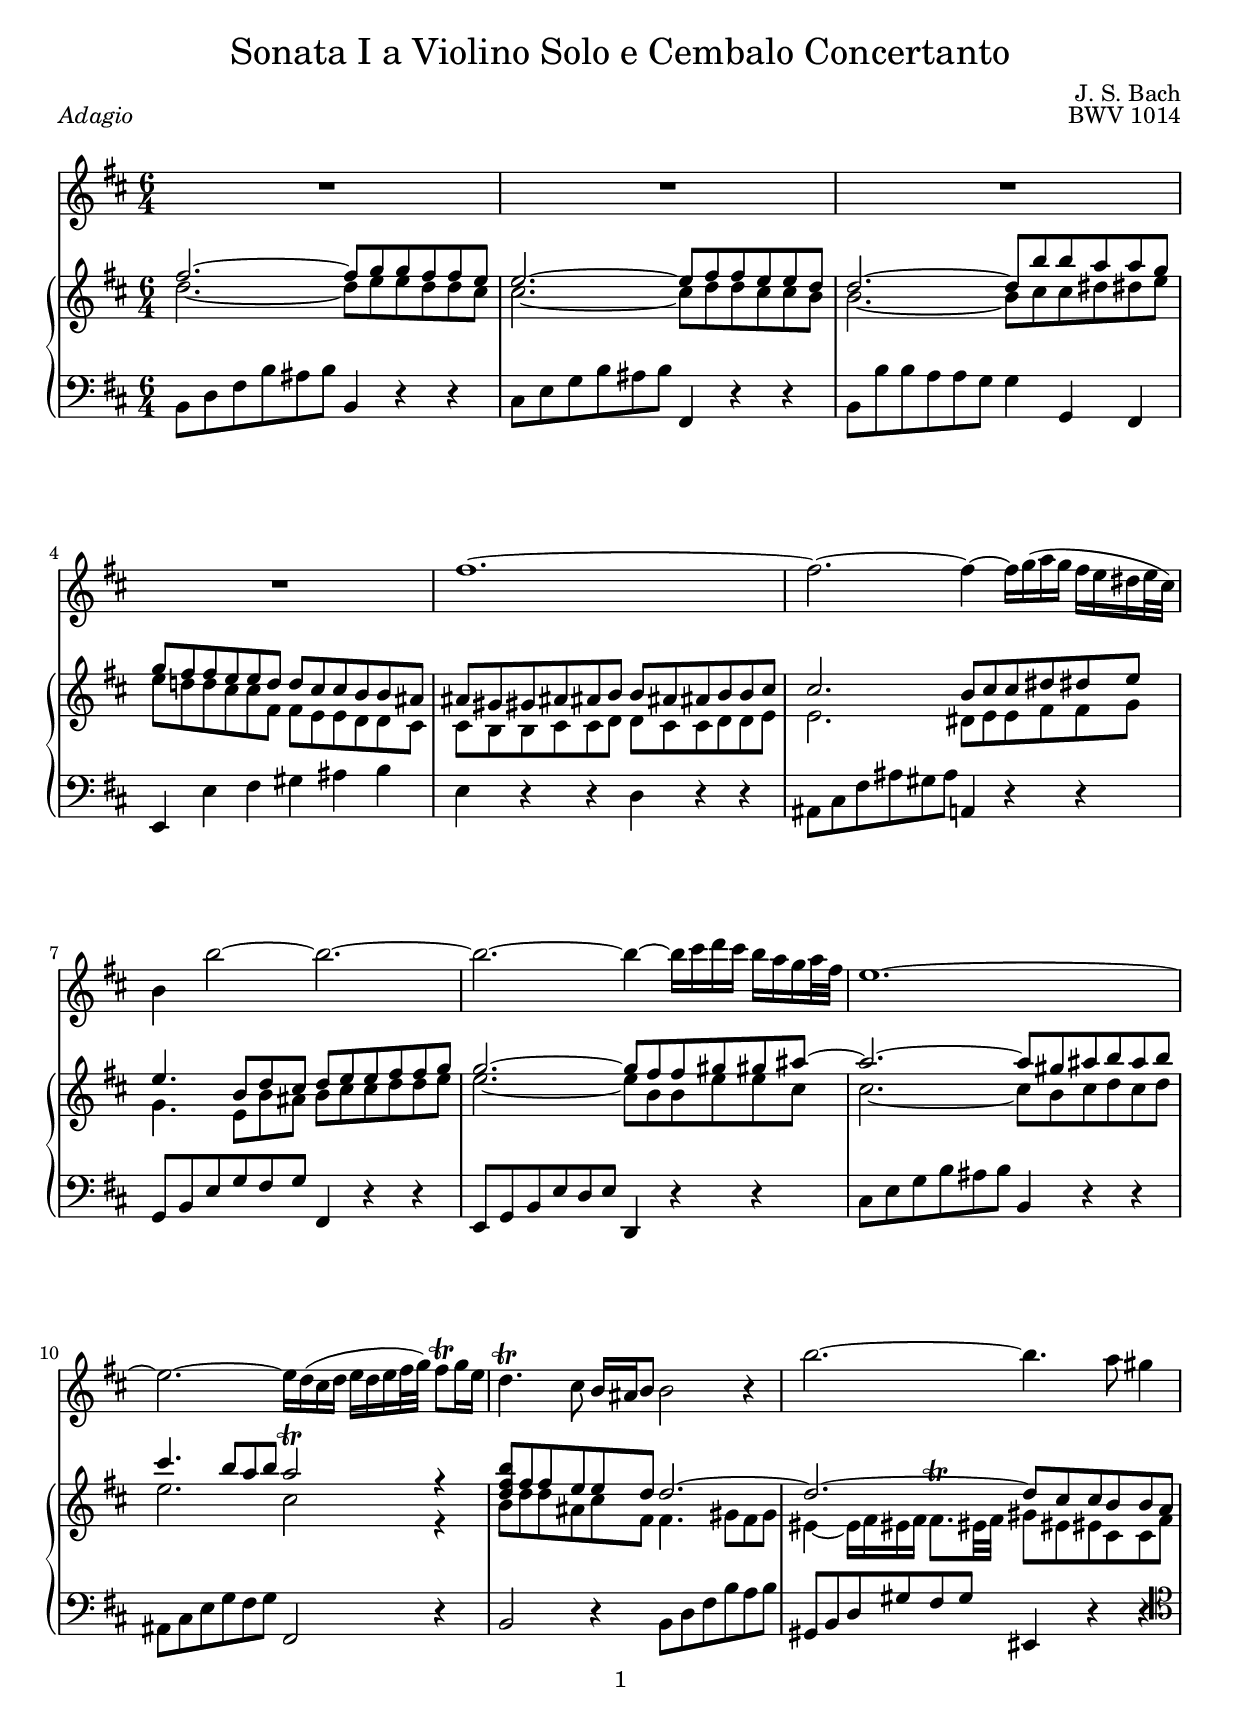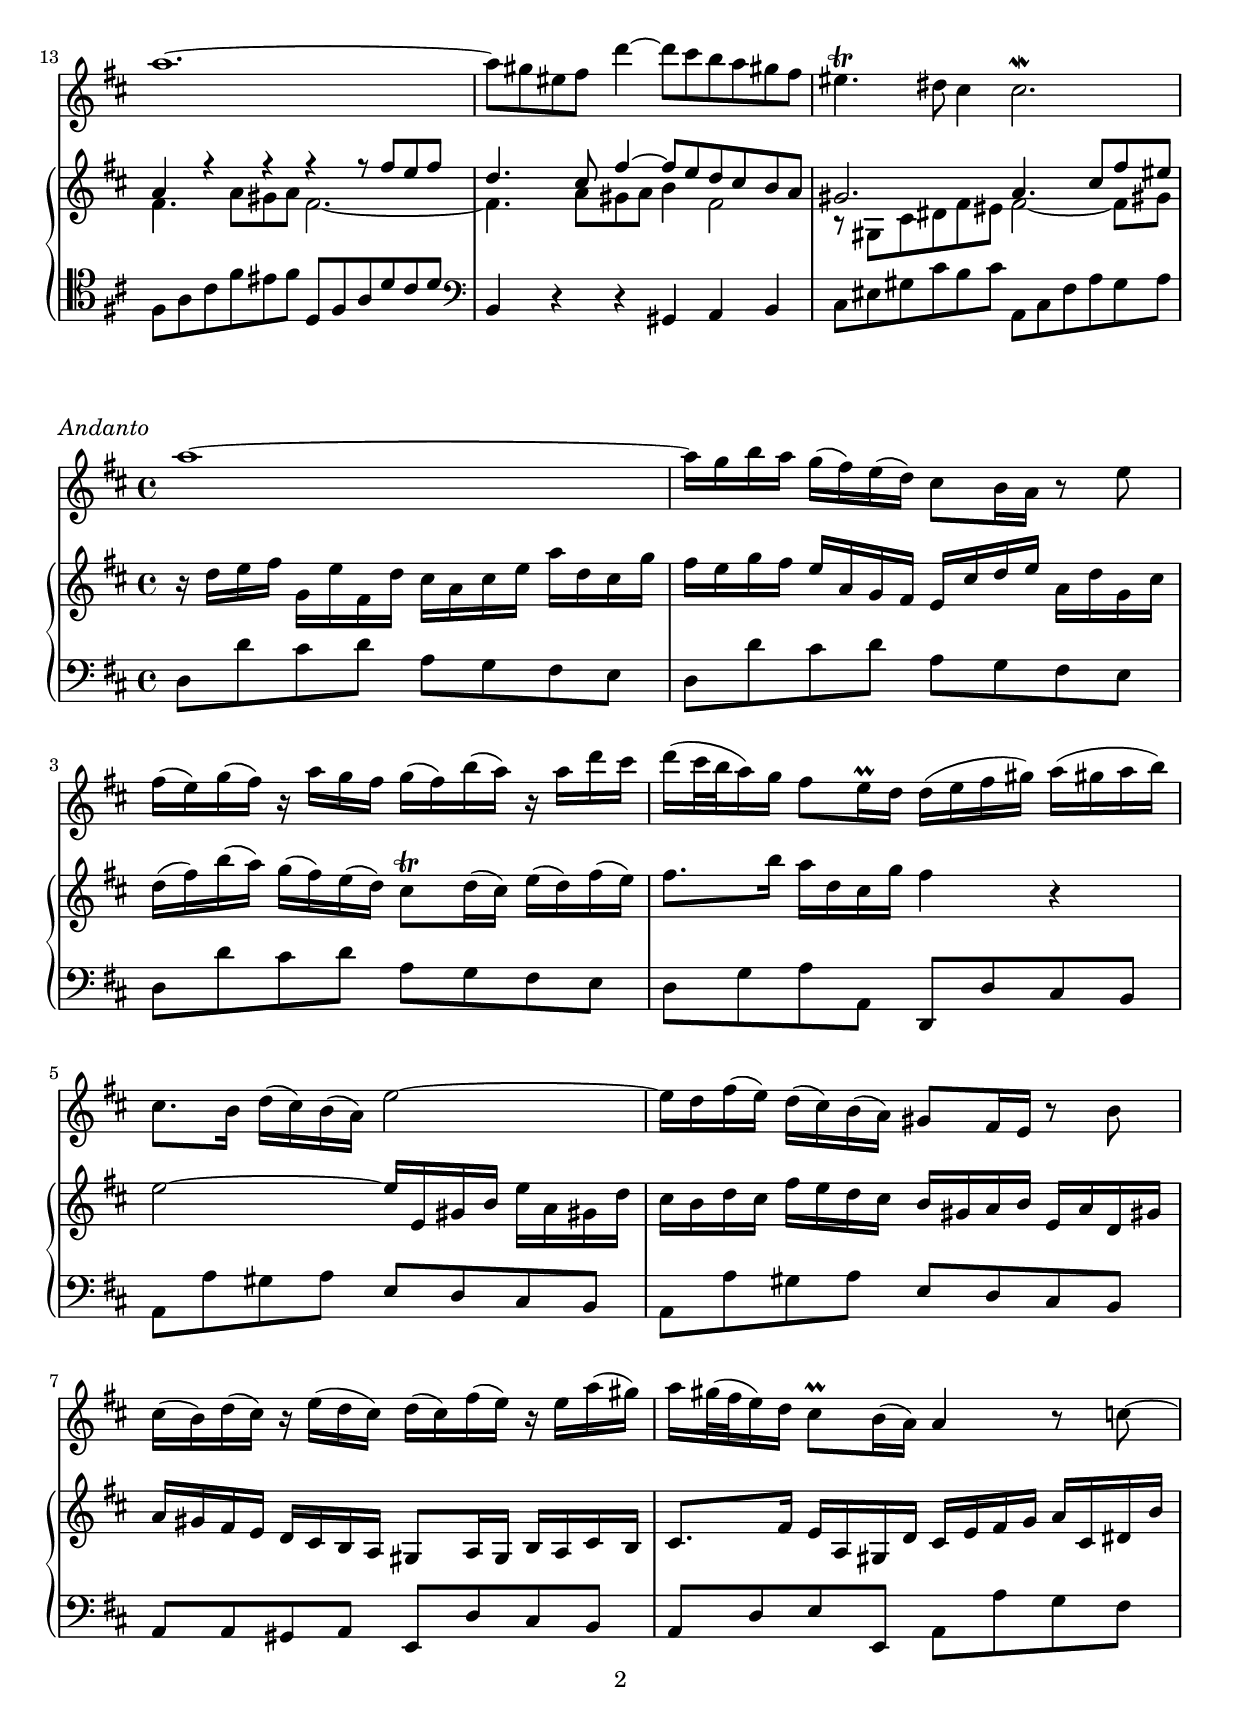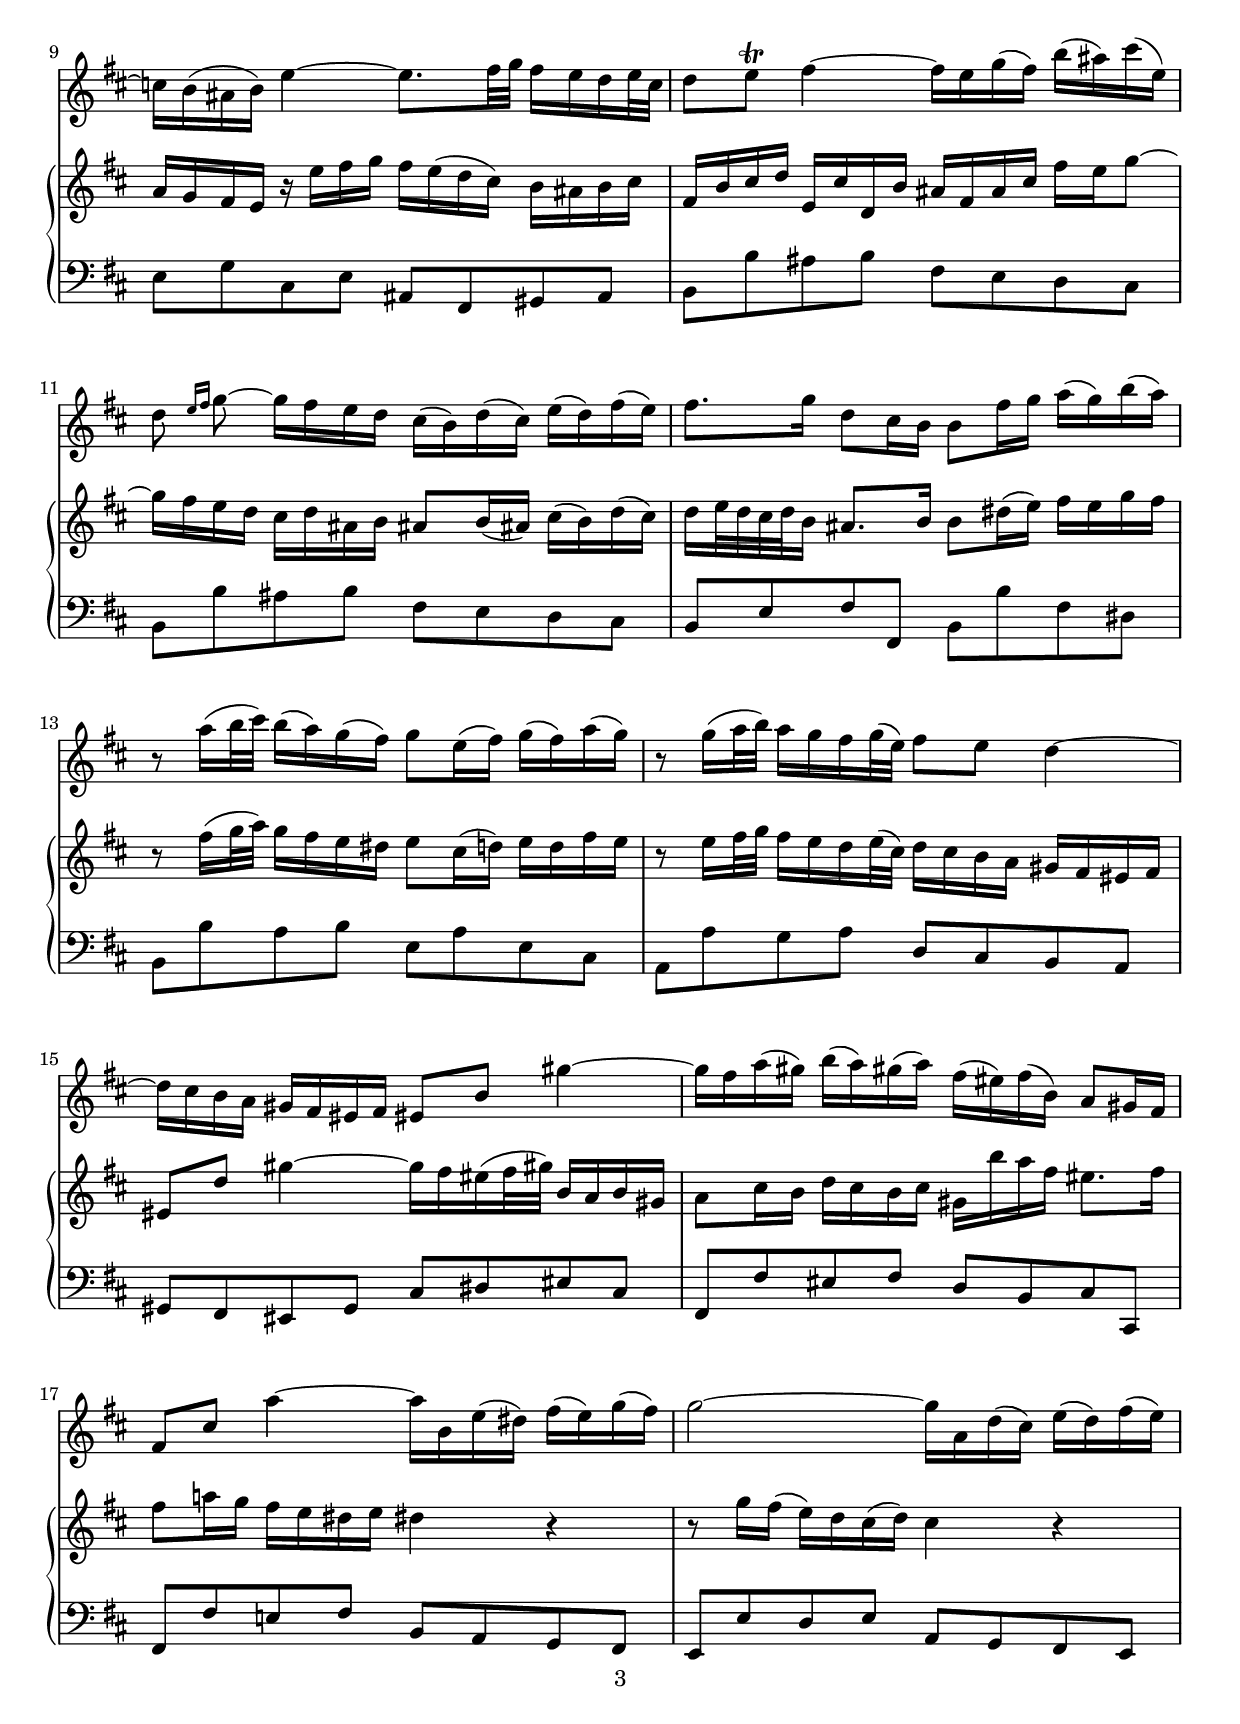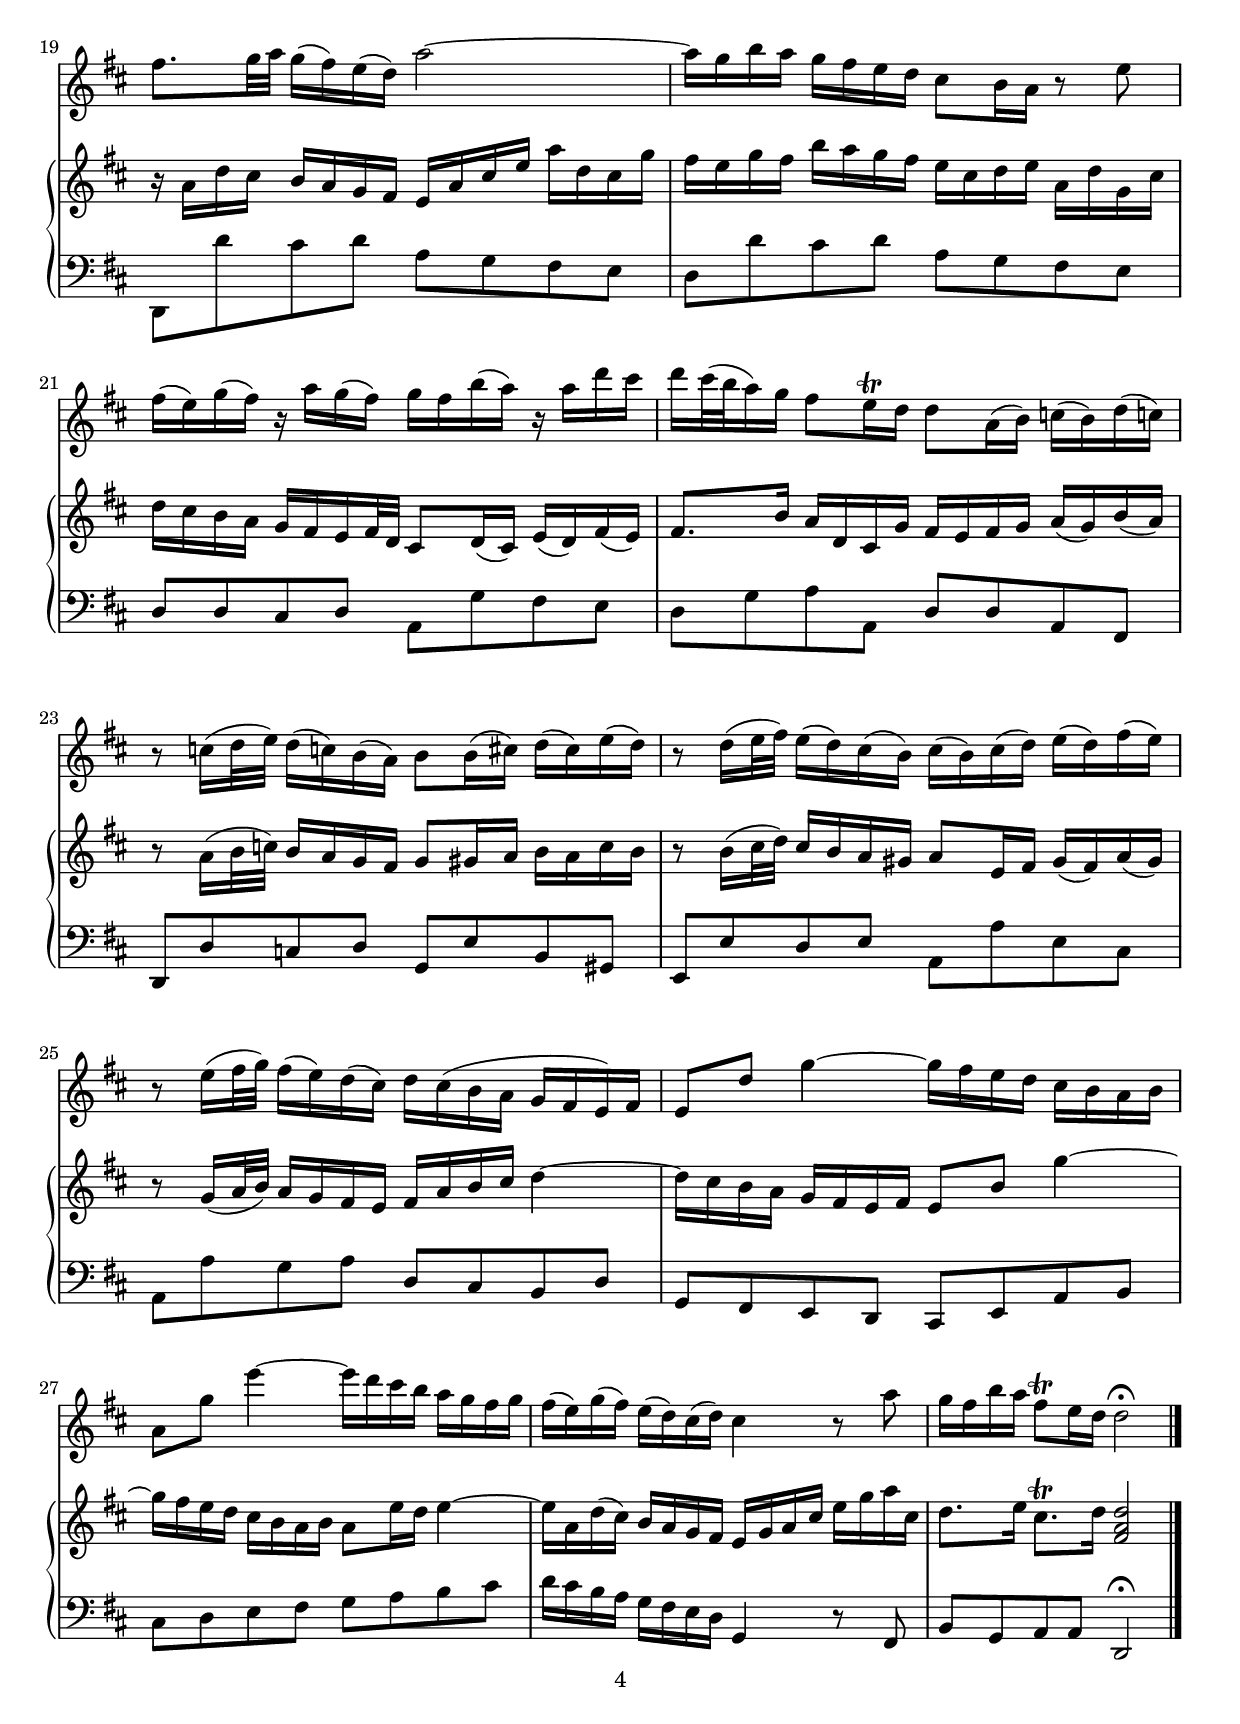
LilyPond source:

\version "2.18.2"
\language "english"

#(set-default-paper-size "a4")

\paper {
	top-margin = .8\cm
	bottom-margin = 0.8\cm
	%max-systems-per-page = 7

	% Page numbers bottom, centered
	% From Lilypond Notation Reference section 3.2.2 Custom titles headers and footers
	print-page-number = ##t
	print-first-page-number = ##t
	oddHeaderMarkup = \markup \null
	evenHeaderMarkup = \markup \null
	oddFooterMarkup = \markup {
		\fill-line {
			\on-the-fly \print-page-number-check-first
			\fromproperty #'page:page-number-string
		}
	}
	evenFooterMarkup = \oddFooterMarkup
	}

\layout {
	indent = #0
}

\header {
	title = \markup {\medium "Sonata I a Violino Solo e Cembalo Concertanto" }
	composer = "J. S. Bach"
	opus = "BWV 1014"
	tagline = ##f
}


%%%%%%%%%%%%%%%%%%
%% 1st Movement %%
%%%%%%%%%%%%%%%%%%

mvtI_vln = \relative c'' {
	\clef treble
	\key d \major
	\time 6/4
	R1. | R | R | R |
	fs ~ |
	fs2. ~ fs4 ~ fs16 g( a g fs e ds e32 cs) |
	b4 b'2 ~ b2. ~ |
	b2. ~ b4 ~ b16 cs d cs b a g a32 fs |
	e1. ~ |
	e2. ~ e16 d( cs d e d e fs32 g) fs8\trill g16 e |
	d4.\trill cs8 b16 as b8 b2 r4 |
	b'2. ~ b4. a8 gs4 |
	a1. ~ |
	a8 gs es fs d'4 ~ d8 cs b a gs fs |
	es4.\trill ds8 cs4 cs2.\mordent ~ |
	}

mvtI_kbd_up = \relative c'' {
	\clef treble
	\key d \major
	\time 4/4
	<<{fs2. ~ fs8 g g fs fs e} \\ {d2. ~ d8 e e d d cs}>> |
	<<{e2. ~ e8 fs fs e e d} \\ {cs2. ~ cs8 d d cs cs b}>> |
	<<{d2. ~ d8 b' b a a g} \\ {b,2. ~ b8 cs cs ds ds e}>> |
	<<{g fs fs e e d d cs cs b b as} \\ {e' d! d cs cs fs, fs e e d d cs}>> |
	<<{as' gs gs as as b b as as b b cs} \\ {cs, b b cs cs d d cs cs d d e}>> |
	<<{cs'2. b8 cs cs ds ds e} \\ {e,2. ds8 e e fs fs g}>> |
	<<{e'4. b8 d cs d e e fs fs g} \\ {g,4. e8 b' as b cs cs d d e}>> |
	<<{g2. ~ g8 fs fs gs gs as ~ } \\ {e2. ~ e8 b b e e cs}>> |
	<<{as'2. ~ as8 gs as b a b } \\ {cs,2. ~ cs8 b cs d cs d}>> |
	<<{cs'4. b8 a b a2\trill r4} \\ {e2. cs2 r4} >> |
	<<{<d fs b>8 fs fs e e d d2. ~} \\ {b8 d d as cs fs, fs4. gs8 fs g}>> |
	<<{d'2. ~ d8 cs cs b b a} \\ {es4 ~ es16 fs es fs fs8.^\trill es32 fs gs8 es es cs cs fs}>> |
	<<{a4 r r r r8 fs' e fs} \\ {fs,4. a8 gs a fs2. ~}>> |
	<<{d'4. cs8 fs4 ~ fs8 e d cs b a} \\ {fs4. a8 gs a b4 fs2}>> |
	<<{gs2. a4. cs8 fs es} \\ {r8 gs,, cs ds fs es fs2 ~ fs8 gs}>> |
	}

mvtI_kbd_dn = \relative c {
	\clef bass
	\key d \major
	\time 6/4
	b8 d fs b as b b,4 r r |
	cs8 e g b as b fs,4 r r |
	b8 b' b a a g g4 g, fs |
	e e' fs gs as b |
	e, r r d r r |
	as8 cs fs as gs as a,!4 r r |
	g8 b e g fs g fs,4 r r |
	e8 g b e d e d,4 r r |
	cs'8 e g b as b b,4 r r |
	as8 cs e g fs g fs,2 r4 |
	b2 r4 b8 d fs b a b |
	gs, b d gs fs gs es,4 r r |
	\clef tenor
	fs'8 a cs fs es fs d, fs a d cs d |
	\clef bass
	b,4 r r gs a b |
	cs8 es gs cs b cs a, cs fs a gs a |
	}

\score {
	\header {
	piece = \markup { \italic "Adagio" }
	}
	<<
		\new Staff {
			%\override Score.SpacingSpanner.strict-grace-spacing = ##t
			\set strictBeatBeaming = ##t
			\override Script.padding = #0.5
			#(set-accidental-style 'forget)
			\mvtI_vln
		}

		\new PianoStaff <<
			\new Staff = "upper" \mvtI_kbd_up
			#(set-accidental-style 'forget)
			\new Staff = "lower" \mvtI_kbd_dn
			#(set-accidental-style 'forget)
		>>
	>>
}

%%%%%%%%%%%%%%%%%%
%% 2nd Movement %%
%%%%%%%%%%%%%%%%%%

%%%%%%%%%%%%%%%%%%
%% 3rd Movement %%
%%%%%%%%%%%%%%%%%%

mvtIII_vln = \relative c''' {
	\clef treble
	\key d \major
	\time 4/4
	a1 ~ |
	a16 g b a g( fs) e( d) cs8 b16 a r8 e' |
	fs16( e) g( fs) r a g fs g( fs) b( a) r a d cs |
	d( cs32 b a16) g fs8 e16\prall d d( e fs gs) a( gs a b) |
	cs,8. b16 d( cs) b( a) e'2 ~ |
	e16 d fs( e) d( cs) b( a) gs8 fs16 e r8 b' |
	cs16( b) d( cs) r e( d cs) d( cs) fs( e) r e a( gs) |
	a gs32( fs e16) d cs8\prall b16( a) a4 r8 c ~ |
	c16 b( as b) e4 ~ e8. fs32 g fs16 e d e32 cs |
	d8 e\trill fs4 ~ fs16 e g( fs) b( as) cs( e,) |
	d8 \grace{e16 fs} g8 ~ g16 fs e d cs( b) d( cs) e( d) fs( e) |
	fs8. g16 d8 cs16 b b8 fs'16 g a( g) b( a) |
	r8 a16( b32 cs) b16( a) g( fs) g8 e16( fs) g( fs) a( g) |
	r8 g16( a32 b) a16 g fs g32( e) fs8 e d4 ~ |
	d16 cs b a gs fs es fs es8 b' gs'4 ~ |
	gs16 fs a( gs) b( a) gs( a) fs( es) fs( b,) a8 gs16 fs |
	fs8 cs' a'4 ~ a16 b,16 e( ds) fs( e) g( fs) |
	g2 ~ g16 a, d( cs) e( d) fs( e) |
	fs8. g32 a g16( fs) e( d) a'2 ~ |
	a16 g b a g fs e d cs8 b16 a r8 e' |
	fs16( e) g( fs) r a g( fs) g fs b( a) r a d cs |
	d cs32( b a16) g fs8 e16\trill d d8 a16( b) c( b) d( c) |
	r8 c16( d32 e) d16( c) b( a) b8 b16( cs!) d( cs) e( d) |
	r8 d16( e32 fs) e16( d) cs( b) cs( b) cs( d) e( d) fs( e) |
	r8 e16( fs32 g) fs16( e) d( cs) d cs( b a g fs e) fs |
	e8 d' g4 ~ g16 fs e d cs b a b |
	a8 g' e'4 ~ e16 d cs b a g fs g |
	fs( e) g( fs) e( d) cs( d) cs4 r8 a' |
	g16 fs b a fs8\trill e16 d d2\fermata \bar "|."
	}

mvtIII_kbd_up = \relative c'' {
	\clef treble
	\key d \major
	\time 4/4
	r16 d e fs g, e' fs, d' cs a cs e a d, cs g' |
	fs e g fs e a, g fs e cs' d e a, d g, cs |
	d( fs) b( a) g( fs) e( d) cs8\trill d16( cs) e( d) fs( e) |
	fs8. b16 a d, cs g' fs4 r |
	e2 ~ e16 e, gs b e a, gs d' |
	cs b d cs fs e d cs b gs a b e, a d, gs |
	a gs fs e d cs b a gs8 a16 g b a cs b |
	cs8. fs16 e a, gs d' cs e fs g a cs, ds b' |
	a g fs e r e' fs g fs e( d cs) b as b cs |
	fs, b cs d e, cs' d, b' as fs a cs fs e g8 ~ |
	g16 fs e d cs d as b as8 b16( as) cs( b) d( cs) |
	d e32 d cs d b16 as8. b16 b8 ds16( e) fs e g fs |
	r8 fs16( g32 a) g16 fs e ds e8 cs16( d!) e d fs e |
	r8 e16 fs32 g fs16 e d e32( cs) d16 cs b a gs fs es fs |
	es8 d' gs4 ~ gs16 fs es( fs32 gs) b,16 a b gs |
	a8 cs16 b d cs b cs gs b' a fs es8. fs16 |
	fs8 a!16 g fs e ds e ds4 r |
	r8 g16 fs( e) d cs( d) cs4 r |
	r16 a d cs b a g fs e a cs e a d, cs g' |
	fs e g fs b a g fs e cs d e a, d g, cs |
	d cs b a g fs e fs32 d cs8 d16( cs) e( d) fs( e) |
	fs8. b16 a d, cs g' fs e fs g a( g) b( a) |
	r8 a16( b32 c) b16 a g fs g8 gs16 a b a cs b |
	r8 b16( cs32 d) cs16 b a gs a8 e16 fs g( fs) a( g) |
	r8 g16( a32 b) a16 g fs e fs a b cs d4 ~ |
	d16 cs b a g fs e fs e8 b' g'4 ~ |
	g16 fs e d cs b a b a8 e'16 d e4 ~ |
	e16 a, d( cs) b a g fs e g a cs e g a cs, |
	d8. e16 cs8.\trill d16 <d a fs>2 \bar "|."
	}

mvtIII_kbd_dn = \relative c {
	\clef bass
	\key d \major
	\time 4/4
	d8 d' cs d a g fs e |
	d d' cs d a g fs e |
	d d' cs d a g fs e |
	d g a a, d, d' cs b |
	a a' gs a e d cs b |
	a a' gs a e d cs b |
	a a gs a e d' cs b |
	a d e e, a a' g fs |
	e g cs, e as, fs gs as |
	b b' as b fs e d cs |
	b b' as b fs e d cs |
	b e fs fs, b b' fs ds |
	b b' a b e, a e cs |
	a a' g a d, cs b a |
	gs fs es gs cs ds es cs |
	fs, fs' es fs d b cs cs, |
	fs fs' e! fs b, a g fs |
	e e' d e a, g fs e |
	d d'' cs d a g fs e |
	d d' cs d a g fs e |
	d d cs d a g' fs e |
	d g a a, d d a fs |
	d d' c d g, e' b gs |
	e e' d e a, a' e cs |
	a a' g a d, cs b d |
	g, fs e d cs e a b |
	cs d e fs g a b cs |
	d16 cs b a g fs e d g,4 r8 fs |
	b g a a d,2\fermata \bar "|."
	}

\score {
	\header {
	piece = \markup { \italic "Andanto" }
	opus = ##f
	}
	<<
		\new Staff {
			\override Score.SpacingSpanner.strict-grace-spacing = ##t
			\set strictBeatBeaming = ##t
			\override Script.padding = #0.5
			#(set-accidental-style 'forget)
			\mvtIII_vln
		}

		\new PianoStaff <<
			\new Staff = "upper" \mvtIII_kbd_up
			#(set-accidental-style 'forget)
			\new Staff = "lower" \mvtIII_kbd_dn
			#(set-accidental-style 'forget)
		>>
	>>
}
